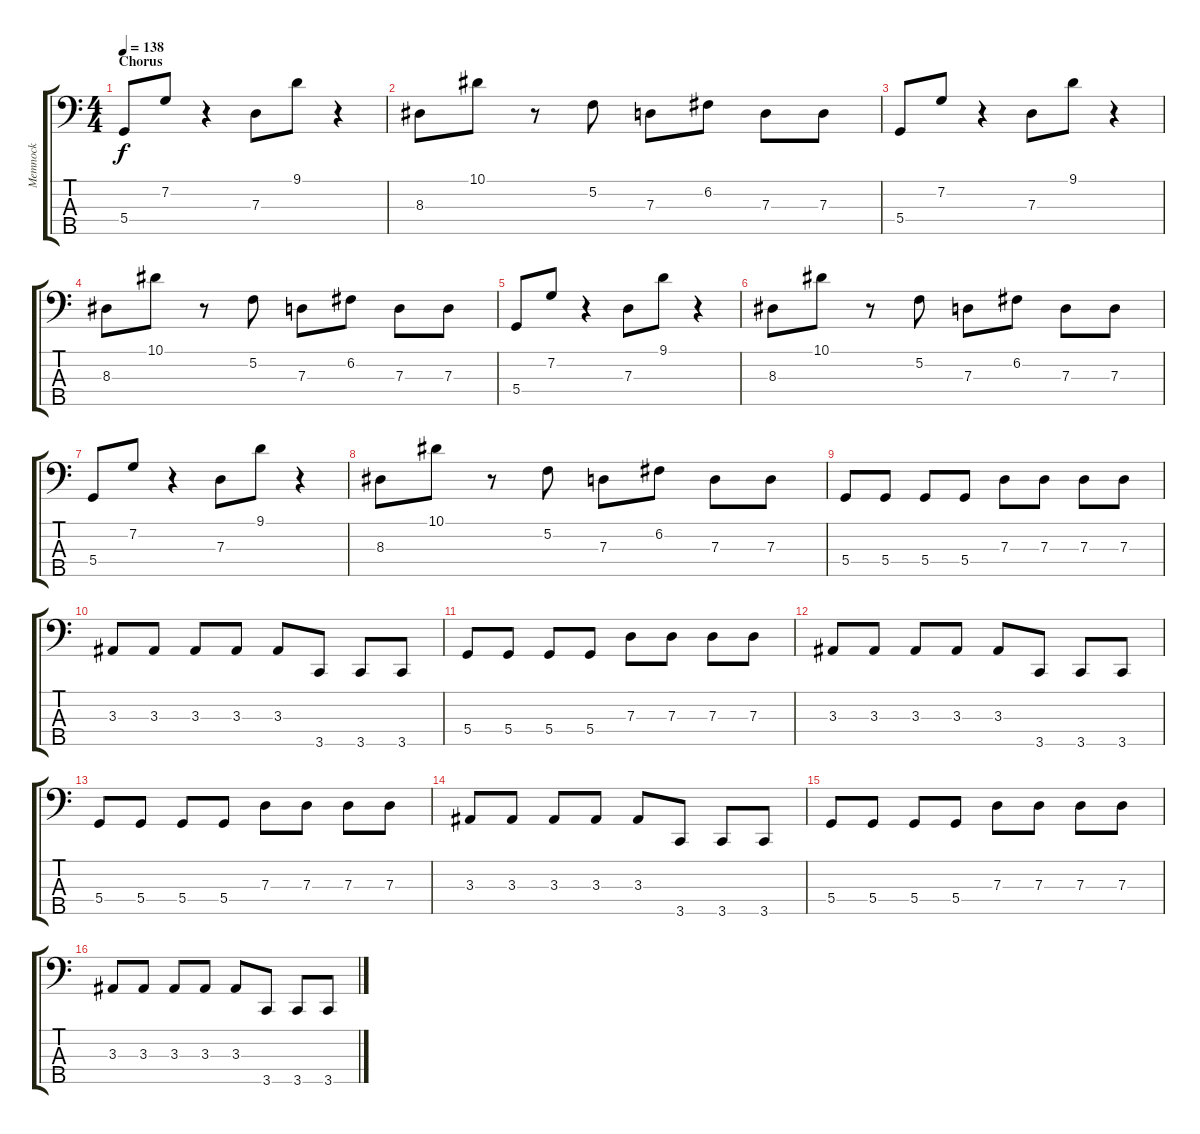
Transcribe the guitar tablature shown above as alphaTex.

\track ("Memnock" "Memnock") {instrument electricbassfinger}
\staff {score tabs}
\tuning (F2 C2 G1 D1 A0) {hide}
\ts (4 4)
\section ("" "Chorus")
\tempo 138
\clef f4
\ks c
5.4.8{dy f} 7.2.8 r.4 7.3.8 9.1.8 r.4 |
8.3.8 10.1.8 r.8 5.2.8 7.3.8 6.2.8 7.3.8 7.3.8 |
5.4.8 7.2.8 r.4 7.3.8 9.1.8 r.4 |
8.3.8 10.1.8 r.8 5.2.8 7.3.8 6.2.8 7.3.8 7.3.8 |
5.4.8 7.2.8 r.4 7.3.8 9.1.8 r.4 |
8.3.8 10.1.8 r.8 5.2.8 7.3.8 6.2.8 7.3.8 7.3.8 |
5.4.8 7.2.8 r.4 7.3.8 9.1.8 r.4 |
8.3.8 10.1.8 r.8 5.2.8 7.3.8 6.2.8 7.3.8 7.3.8 |
5.4.8 5.4.8 5.4.8 5.4.8 7.3.8 7.3.8 7.3.8 7.3.8 |
3.3.8 3.3.8 3.3.8 3.3.8 3.3.8 3.5.8 3.5.8 3.5.8 |
5.4.8 5.4.8 5.4.8 5.4.8 7.3.8 7.3.8 7.3.8 7.3.8 |
3.3.8 3.3.8 3.3.8 3.3.8 3.3.8 3.5.8 3.5.8 3.5.8 |
5.4.8 5.4.8 5.4.8 5.4.8 7.3.8 7.3.8 7.3.8 7.3.8 |
3.3.8 3.3.8 3.3.8 3.3.8 3.3.8 3.5.8 3.5.8 3.5.8 |
5.4.8 5.4.8 5.4.8 5.4.8 7.3.8 7.3.8 7.3.8 7.3.8 |
3.3.8 3.3.8 3.3.8 3.3.8 3.3.8 3.5.8 3.5.8 3.5.8
